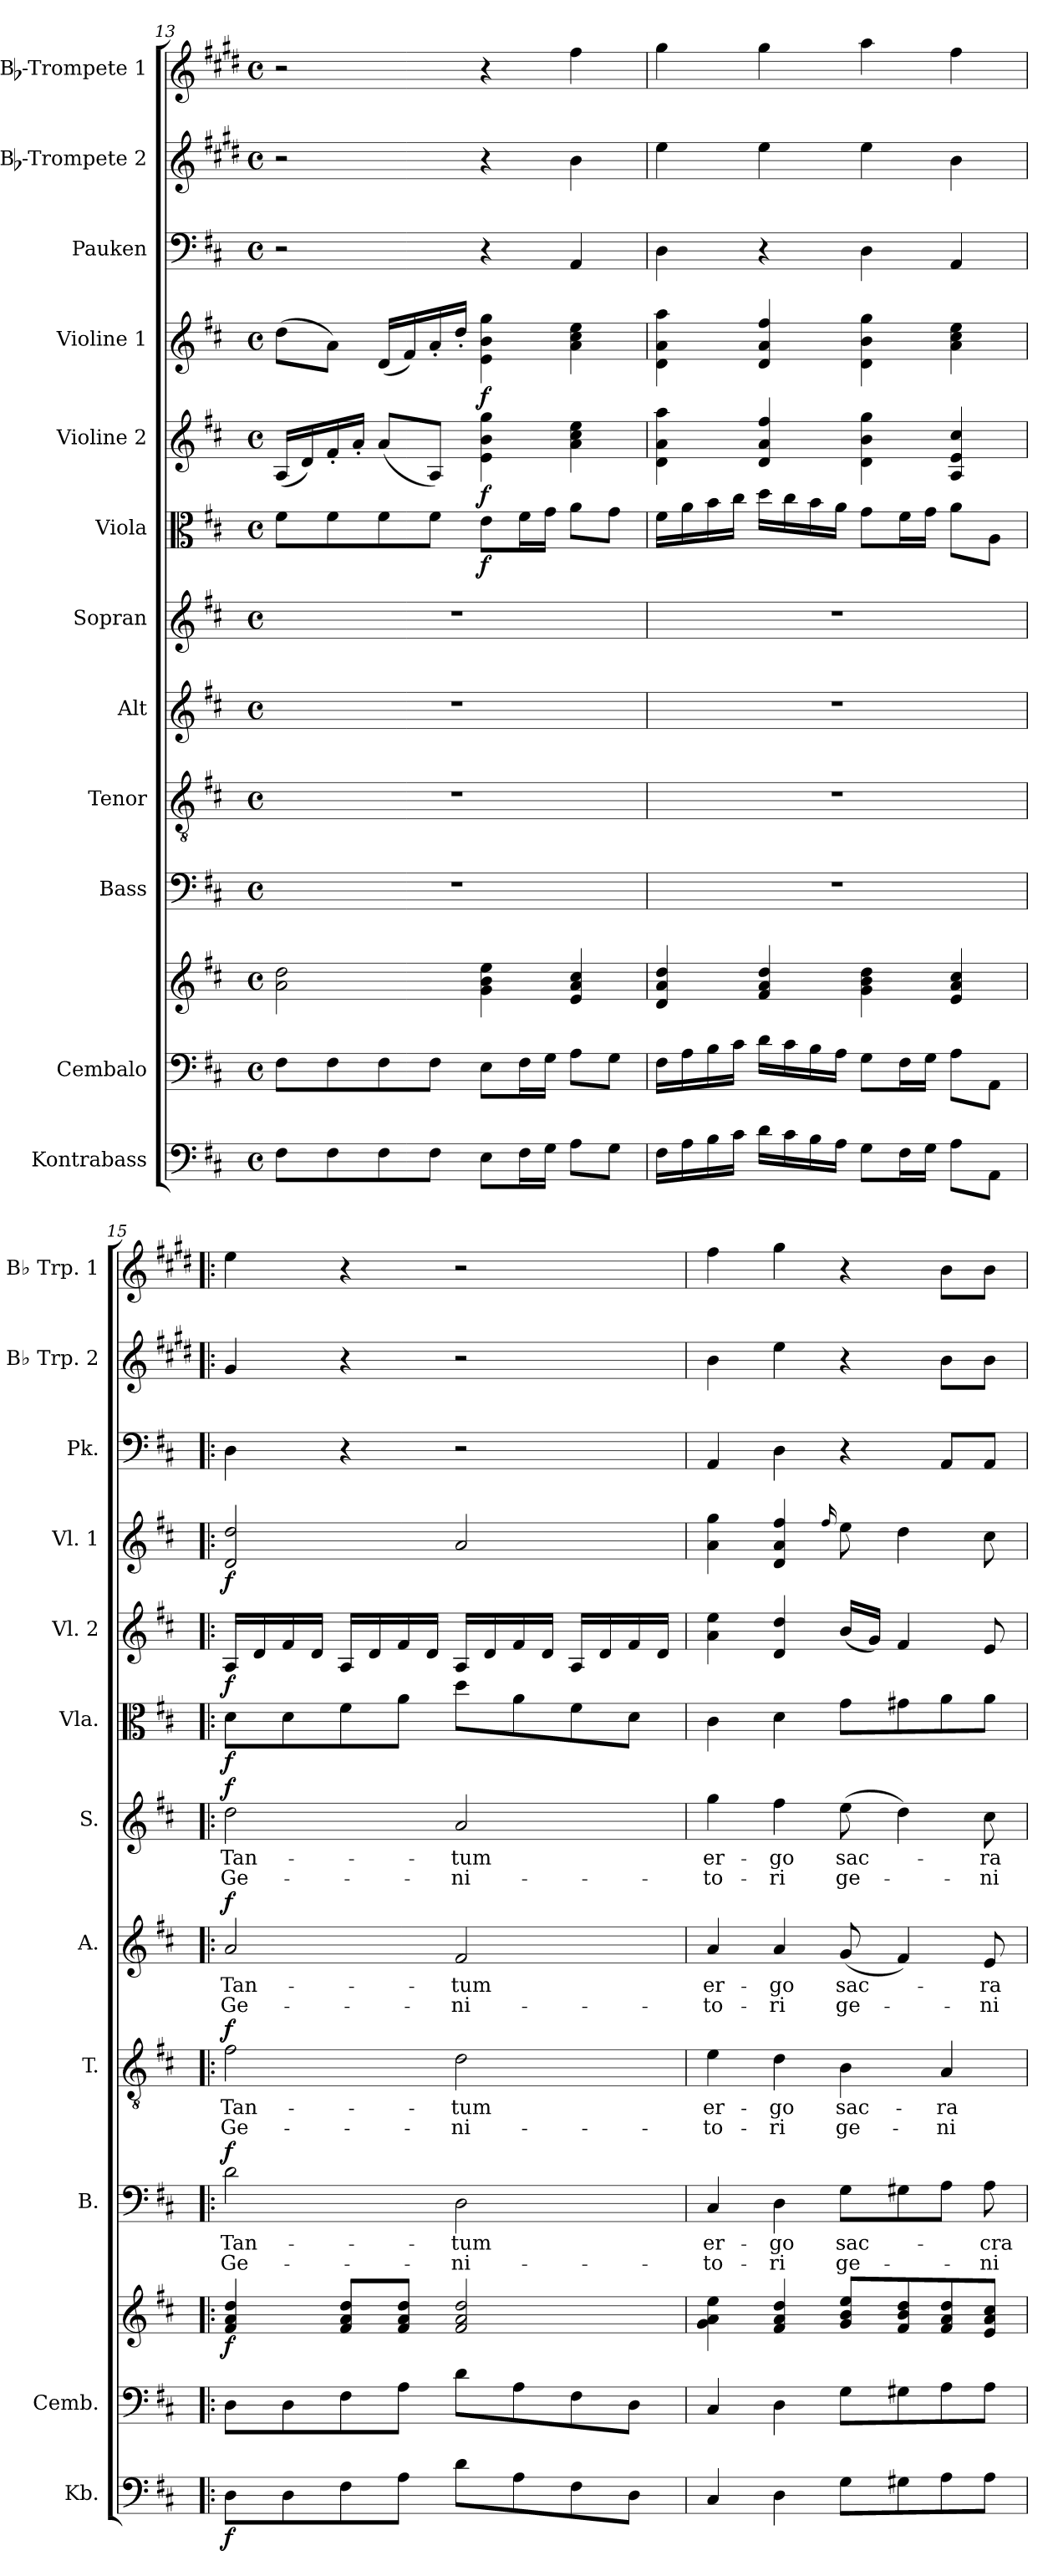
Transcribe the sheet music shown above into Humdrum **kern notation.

**kern	**dynam	**kern	**kern	**dynam	**kern	**text	**text	**dynam	**kern	**text	**text	**dynam	**kern	**text	**text	**dynam	**kern	**text	**text	**dynam	**kern	**dynam	**kern	**dynam	**kern	**dynam	**kern	**kern	**kern
*part12	*part12	*part11	*part11	*part11	*part10	*part10	*part10	*part10	*part9	*part9	*part9	*part9	*part8	*part8	*part8	*part8	*part7	*part7	*part7	*part7	*part6	*part6	*part5	*part5	*part4	*part4	*part3	*part2	*part1
*staff13	*staff13	*staff12	*staff11	*staff11/12	*staff10	*staff10	*staff10	*staff10	*staff9	*staff9	*staff9	*staff9	*staff8	*staff8	*staff8	*staff8	*staff7	*staff7	*staff7	*staff7	*staff6	*staff6	*staff5	*staff5	*staff4	*staff4	*staff3	*staff2	*staff1
*I"Kontrabass	*	*I"Cembalo	*	*	*I"Bass	*	*	*	*I"Tenor	*	*	*	*I"Alt	*	*	*	*I"Sopran	*	*	*	*I"Viola	*	*I"Violine 2	*	*I"Violine 1	*	*I"Pauken	*I"Bb-Trompete 2	*I"Bb-Trompete 1
*I'Kb.	*	*I'Cemb.	*	*	*I'B.	*	*	*	*I'T.	*	*	*	*I'A.	*	*	*	*I'S.	*	*	*	*I'Vla.	*	*I'Vl. 2	*	*I'Vl. 1	*	*I'Pk.	*I'Bb Trp. 2	*I'Bb Trp. 1
*clefF4	*	*clefF4	*clefG2	*	*clefF4	*	*	*	*clefGv2	*	*	*	*clefG2	*	*	*	*clefG2	*	*	*	*clefC3	*	*clefG2	*	*clefG2	*	*clefF4	*clefG2	*clefG2
*ITrd7c12	*	*	*	*	*	*	*	*	*	*	*	*	*	*	*	*	*	*	*	*	*	*	*	*	*	*	*	*ITrd1c2	*ITrd1c2
*k[f#c#]	*	*k[f#c#]	*k[f#c#]	*	*k[f#c#]	*	*	*	*k[f#c#]	*	*	*	*k[f#c#]	*	*	*	*k[f#c#]	*	*	*	*k[f#c#]	*	*k[f#c#]	*	*k[f#c#]	*	*k[f#c#]	*k[f#c#]	*k[f#c#]
*D:	*	*D:	*D:	*	*D:	*	*	*	*D:	*	*	*	*D:	*	*	*	*D:	*	*	*	*D:	*	*D:	*	*D:	*	*D:	*D:	*D:
*M4/4	*	*M4/4	*M4/4	*	*M4/4	*	*	*	*M4/4	*	*	*	*M4/4	*	*	*	*M4/4	*	*	*	*M4/4	*	*M4/4	*	*M4/4	*	*M4/4	*M4/4	*M4/4
*met(c)	*	*met(c)	*met(c)	*	*met(c)	*	*	*	*met(c)	*	*	*	*met(c)	*	*	*	*met(c)	*	*	*	*met(c)	*	*met(c)	*	*met(c)	*	*met(c)	*met(c)	*met(c)
=13	=13	=13	=13	=13	=13	=13	=13	=13	=13	=13	=13	=13	=13	=13	=13	=13	=13	=13	=13	=13	=13	=13	=13	=13	=13	=13	=13	=13	=13
8FF#\L	.	8F#\L	2a\ 2dd\	.	1r	.	.	.	1r	.	.	.	1r	.	.	.	1r	.	.	.	8f#\L	.	(<16A/LL	.	(>8dd\L	.	2r	2r	2r
.	.	.	.	.	.	.	.	.	.	.	.	.	.	.	.	.	.	.	.	.	.	.	16d/)	.	.	.	.	.	.
8FF#\	.	8F#\	.	.	.	.	.	.	.	.	.	.	.	.	.	.	.	.	.	.	8f#\	.	16f#'</	.	8a\J)	.	.	.	.
.	.	.	.	.	.	.	.	.	.	.	.	.	.	.	.	.	.	.	.	.	.	.	16a'</JJ	.	.	.	.	.	.
8FF#\	.	8F#\	.	.	.	.	.	.	.	.	.	.	.	.	.	.	.	.	.	.	8f#\	.	(<8a/L	.	(<16d/LL	.	.	.	.
.	.	.	.	.	.	.	.	.	.	.	.	.	.	.	.	.	.	.	.	.	.	.	.	.	16f#/)	.	.	.	.
8FF#\J	.	8F#\J	.	.	.	.	.	.	.	.	.	.	.	.	.	.	.	.	.	.	8f#\J	.	8A/J)	.	16a'</	.	.	.	.
.	.	.	.	.	.	.	.	.	.	.	.	.	.	.	.	.	.	.	.	.	.	.	.	.	16dd'</JJ	.	.	.	.
!	!	!	!	!	!	!	!	!	!	!	!	!	!	!	!	!	!	!	!	!	!	!LO:DY:b	!	!LO:DY:b	!	!LO:DY:b	!	!	!
8EE\L	.	8E\L	4g\ 4b\ 4ee\	.	.	.	.	.	.	.	.	.	.	.	.	.	.	.	.	.	8e\L	f	4e\ 4b\ 4gg\	f	4e\ 4b\ 4gg\	f	4r	4r	4r
16FF#\L	.	16F#\L	.	.	.	.	.	.	.	.	.	.	.	.	.	.	.	.	.	.	16f#\L	.	.	.	.	.	.	.	.
16GG\JJ	.	16G\JJ	.	.	.	.	.	.	.	.	.	.	.	.	.	.	.	.	.	.	16g\JJ	.	.	.	.	.	.	.	.
8AA\L	.	8A\L	4e/ 4a/ 4cc#/	.	.	.	.	.	.	.	.	.	.	.	.	.	.	.	.	.	8a\L	.	4a\ 4cc#\ 4ee\	.	4a\ 4cc#\ 4ee\	.	4AA/	4a\	4ee\
8GG\J	.	8G\J	.	.	.	.	.	.	.	.	.	.	.	.	.	.	.	.	.	.	8g\J	.	.	.	.	.	.	.	.
=14	=14	=14	=14	=14	=14	=14	=14	=14	=14	=14	=14	=14	=14	=14	=14	=14	=14	=14	=14	=14	=14	=14	=14	=14	=14	=14	=14	=14	=14
16FF#\LL	.	16F#\LL	4d/ 4a/ 4dd/	.	1r	.	.	.	1r	.	.	.	1r	.	.	.	1r	.	.	.	16f#\LL	.	4d\ 4a\ 4aa\	.	4d\ 4a\ 4aa\	.	4D\	4dd\	4ff#\
16AA\	.	16A\	.	.	.	.	.	.	.	.	.	.	.	.	.	.	.	.	.	.	16a\	.	.	.	.	.	.	.	.
16BB\	.	16B\	.	.	.	.	.	.	.	.	.	.	.	.	.	.	.	.	.	.	16b\	.	.	.	.	.	.	.	.
16C#\JJ	.	16c#\JJ	.	.	.	.	.	.	.	.	.	.	.	.	.	.	.	.	.	.	16cc#\JJ	.	.	.	.	.	.	.	.
16D\LL	.	16d\LL	4f#/ 4a/ 4dd/	.	.	.	.	.	.	.	.	.	.	.	.	.	.	.	.	.	16dd\LL	.	4d/ 4a/ 4ff#/	.	4d/ 4a/ 4ff#/	.	4r	4dd\	4ff#\
16C#\	.	16c#\	.	.	.	.	.	.	.	.	.	.	.	.	.	.	.	.	.	.	16cc#\	.	.	.	.	.	.	.	.
16BB\	.	16B\	.	.	.	.	.	.	.	.	.	.	.	.	.	.	.	.	.	.	16b\	.	.	.	.	.	.	.	.
16AA\JJ	.	16A\JJ	.	.	.	.	.	.	.	.	.	.	.	.	.	.	.	.	.	.	16a\JJ	.	.	.	.	.	.	.	.
8GG\L	.	8G\L	4g\ 4b\ 4dd\	.	.	.	.	.	.	.	.	.	.	.	.	.	.	.	.	.	8g\L	.	4d\ 4b\ 4gg\	.	4d\ 4b\ 4gg\	.	4D\	4dd\	4gg\
16FF#\L	.	16F#\L	.	.	.	.	.	.	.	.	.	.	.	.	.	.	.	.	.	.	16f#\L	.	.	.	.	.	.	.	.
16GG\JJ	.	16G\JJ	.	.	.	.	.	.	.	.	.	.	.	.	.	.	.	.	.	.	16g\JJ	.	.	.	.	.	.	.	.
8AA\L	.	8A\L	4e/ 4a/ 4cc#/	.	.	.	.	.	.	.	.	.	.	.	.	.	.	.	.	.	8a\L	.	4A/ 4e/ 4cc#/	.	4a\ 4cc#\ 4ee\	.	4AA/	4a\	4ee\
8AAA\J	.	8AA\J	.	.	.	.	.	.	.	.	.	.	.	.	.	.	.	.	.	.	8A\J	.	.	.	.	.	.	.	.
!!LO:PB:g=z
=15!|:	=15!|:	=15!|:	=15!|:	=15!|:	=15!|:	=15!|:	=15!|:	=15!|:	=15!|:	=15!|:	=15!|:	=15!|:	=15!|:	=15!|:	=15!|:	=15!|:	=15!|:	=15!|:	=15!|:	=15!|:	=15!|:	=15!|:	=15!|:	=15!|:	=15!|:	=15!|:	=15!|:	=15!|:	=15!|:
!	!LO:DY:b	!	!	!LO:DY:b	!	!LO:LY:b	!LO:LY:b	!LO:DY:a	!	!LO:LY:b	!LO:LY:b	!LO:DY:a	!	!LO:LY:b	!LO:LY:b	!LO:DY:a	!	!LO:LY:b	!LO:LY:b	!LO:DY:a	!	!LO:DY:b	!	!LO:DY:b	!	!LO:DY:b	!	!	!
8DD\L	f	8D\L	4f#/ 4a/ 4dd/	f	2d\	Tan-	Ge-	f	2f#\	Tan-	Ge-	f	2a/	Tan-	Ge-	f	2dd\	Tan-	Ge-	f	8d\L	f	16A/LL	f	2d/ 2dd/	f	4D\	4f#/	4dd\
.	.	.	.	.	.	.	.	.	.	.	.	.	.	.	.	.	.	.	.	.	.	.	16d/	.	.	.	.	.	.
8DD\	.	8D\	.	.	.	.	.	.	.	.	.	.	.	.	.	.	.	.	.	.	8d\	.	16f#/	.	.	.	.	.	.
.	.	.	.	.	.	.	.	.	.	.	.	.	.	.	.	.	.	.	.	.	.	.	16d/JJ	.	.	.	.	.	.
8FF#\	.	8F#\	8f#/ 8a/ 8dd/L	.	.	.	.	.	.	.	.	.	.	.	.	.	.	.	.	.	8f#\	.	16A/LL	.	.	.	4r	4r	4r
.	.	.	.	.	.	.	.	.	.	.	.	.	.	.	.	.	.	.	.	.	.	.	16d/	.	.	.	.	.	.
8AA\J	.	8A\J	8f#/ 8a/ 8dd/J	.	.	.	.	.	.	.	.	.	.	.	.	.	.	.	.	.	8a\J	.	16f#/	.	.	.	.	.	.
.	.	.	.	.	.	.	.	.	.	.	.	.	.	.	.	.	.	.	.	.	.	.	16d/JJ	.	.	.	.	.	.
!	!	!	!	!	!	!LO:LY:b	!LO:LY:b	!	!	!LO:LY:b	!LO:LY:b	!	!	!LO:LY:b	!LO:LY:b	!	!	!LO:LY:b	!LO:LY:b	!	!	!	!	!	!	!	!	!	!
8D\L	.	8d\L	2f#/ 2a/ 2dd/	.	2D\	-tum	-ni-	.	2d\	-tum	-ni-	.	2f#/	-tum	-ni-	.	2a/	-tum	-ni-	.	8dd\L	.	16A/LL	.	2a/	.	2r	2r	2r
.	.	.	.	.	.	.	.	.	.	.	.	.	.	.	.	.	.	.	.	.	.	.	16d/	.	.	.	.	.	.
8AA\	.	8A\	.	.	.	.	.	.	.	.	.	.	.	.	.	.	.	.	.	.	8a\	.	16f#/	.	.	.	.	.	.
.	.	.	.	.	.	.	.	.	.	.	.	.	.	.	.	.	.	.	.	.	.	.	16d/JJ	.	.	.	.	.	.
8FF#\	.	8F#\	.	.	.	.	.	.	.	.	.	.	.	.	.	.	.	.	.	.	8f#\	.	16A/LL	.	.	.	.	.	.
.	.	.	.	.	.	.	.	.	.	.	.	.	.	.	.	.	.	.	.	.	.	.	16d/	.	.	.	.	.	.
8DD\J	.	8D\J	.	.	.	.	.	.	.	.	.	.	.	.	.	.	.	.	.	.	8d\J	.	16f#/	.	.	.	.	.	.
.	.	.	.	.	.	.	.	.	.	.	.	.	.	.	.	.	.	.	.	.	.	.	16d/JJ	.	.	.	.	.	.
=16	=16	=16	=16	=16	=16	=16	=16	=16	=16	=16	=16	=16	=16	=16	=16	=16	=16	=16	=16	=16	=16	=16	=16	=16	=16	=16	=16	=16	=16
!	!	!	!	!	!	!LO:LY:b	!LO:LY:b	!	!	!LO:LY:b	!LO:LY:b	!	!	!LO:LY:b	!LO:LY:b	!	!	!LO:LY:b	!LO:LY:b	!	!	!	!	!	!	!	!	!	!
4CC#/	.	4C#/	4g\ 4a\ 4ee\	.	4C#/	er-	-to-	.	4e\	er-	-to-	.	4a/	er-	-to-	.	4gg\	er-	-to-	.	4c#\	.	4a\ 4ee\	.	4a\ 4gg\	.	4AA/	4a\	4ee\
!	!	!	!	!	!	!LO:LY:b	!LO:LY:b	!	!	!LO:LY:b	!LO:LY:b	!	!	!LO:LY:b	!LO:LY:b	!	!	!LO:LY:b	!LO:LY:b	!	!	!	!	!	!	!	!	!	!
4DD\	.	4D\	4f#/ 4a/ 4dd/	.	4D\	-go	-ri	.	4d\	-go	-ri	.	4a/	-go	-ri	.	4ff#\	-go	-ri	.	4d\	.	4d/ 4dd/	.	4d/ 4a/ 4ff#/	.	4D\	4dd\	4ff#\
.	.	.	.	.	.	.	.	.	.	.	.	.	.	.	.	.	.	.	.	.	.	.	.	.	16qqff#/	.	.	.	.
!	!	!	!	!	!	!LO:LY:b	!LO:LY:b	!	!	!LO:LY:b	!LO:LY:b	!	!	!LO:LY:b	!LO:LY:b	!	!	!LO:LY:b	!LO:LY:b	!	!	!	!	!	!	!	!	!	!
8GG\L	.	8G\L	8g/ 8b/ 8ee/L	.	8G\L	sac-	ge-	.	4B\	sac-	ge-	.	(<8g/	sac-	ge-	.	(>8ee\	sac-	ge-	.	8g\L	.	(<16b/LL	.	8ee\	.	4r	4r	4r
.	.	.	.	.	.	.	.	.	.	.	.	.	.	.	.	.	.	.	.	.	.	.	16g/JJ)	.	.	.	.	.	.
8GG#X\	.	8G#X\	8f#/ 8b/ 8dd/	.	8G#X\	.	.	.	.	.	.	.	4f#/)	.	.	.	4dd\)	.	.	.	8g#X\	.	4f#/	.	4dd\	.	.	.	.
!	!	!	!	!	!	!	!	!	!	!LO:LY:b	!LO:LY:b	!	!	!	!	!	!	!	!	!	!	!	!	!	!	!	!	!	!
8AA\	.	8A\	8f#/ 8a/ 8dd/	.	8A\J	.	.	.	4A/	-ra-	-ni-	.	.	.	.	.	.	.	.	.	8a\	.	.	.	.	.	8AA/L	8a\L	8a\L
!	!	!	!	!	!	!LO:LY:b	!LO:LY:b	!	!	!	!	!	!	!LO:LY:b	!LO:LY:b	!	!	!LO:LY:b	!LO:LY:b	!	!	!	!	!	!	!	!	!	!
8AA\J	.	8A\J	8e/ 8a/ 8cc#/J	.	8A\	-cra-	-ni-	.	.	.	.	.	8e/	-ra-	-ni-	.	8cc#\	-ra-	-ni-	.	8a\J	.	8e/	.	8cc#\	.	8AA/J	8a\J	8a\J
=	=	=	=	=	=	=	=	=	=	=	=	=	=	=	=	=	=	=	=	=	=	=	=	=	=	=	=	=	=
*-	*-	*-	*-	*-	*-	*-	*-	*-	*-	*-	*-	*-	*-	*-	*-	*-	*-	*-	*-	*-	*-	*-	*-	*-	*-	*-	*-	*-	*-
